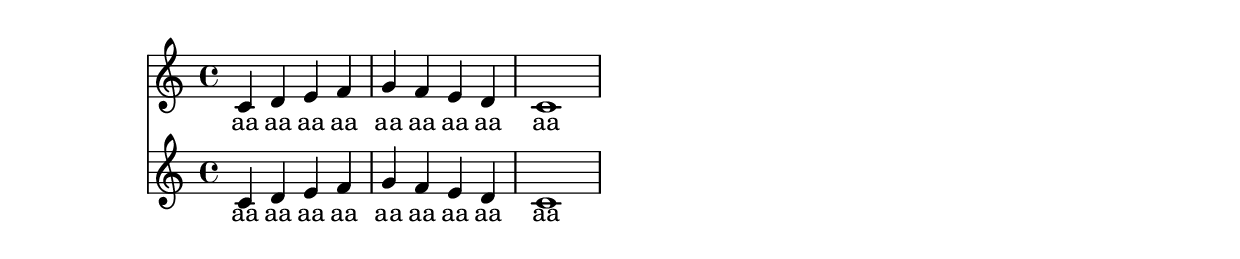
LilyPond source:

% Do not edit this file; it is automatically
% generated from Documentation/snippets/new
% This file is in the public domain.
%% Note: this file works from version 2.13.42
\version "2.13.42"

\header {
%% Translation of GIT committish: fa19277d20f8ab0397c560eb0e7b814bd804ecec
  texidoces = "
Este fragmento de código muestra cómo situar la línea de base de la
letra más cerca del pentagrama.

"
  doctitlees = "Ajuste del especiado vertical de la letra"


%% Translation of GIT committish: 9a65042d49324f2e3dff18c4b0858def81232eea
  texidocfr = "
Cet extrait illustre la manière de rapprocher la ligne de paroles
de la portée.

"
  doctitlefr = "Ajustement de l'espacement vertical des paroles"


  lsrtags = "text, vocal-music, spacing"
  texidoc = "
This snippet shows how to bring the lyrics line closer to the staff.

"
  doctitle = "Adjusting lyrics vertical spacing"
} % begin verbatim


% Default layout:
<<
  \new Staff \new Voice = melody \relative c' {
    c4 d e f
    g4 f e d
    c1
  }
  \new Lyrics \lyricsto melody { aa aa aa aa aa aa aa aa aa }

  % Reducing the minimum space below the staff and above the lyrics:
  \new Staff {
    \new Voice = melody \relative c' {
      c4 d e f
      g4 f e d
      c1
    }
  }
  \new Lyrics \with {
    \override VerticalAxisGroup #'nonstaff-relatedstaff-spacing = #'((basic-distance . 1))
  }
  \lyricsto melody { aa aa aa aa aa aa aa aa aa }
>>
